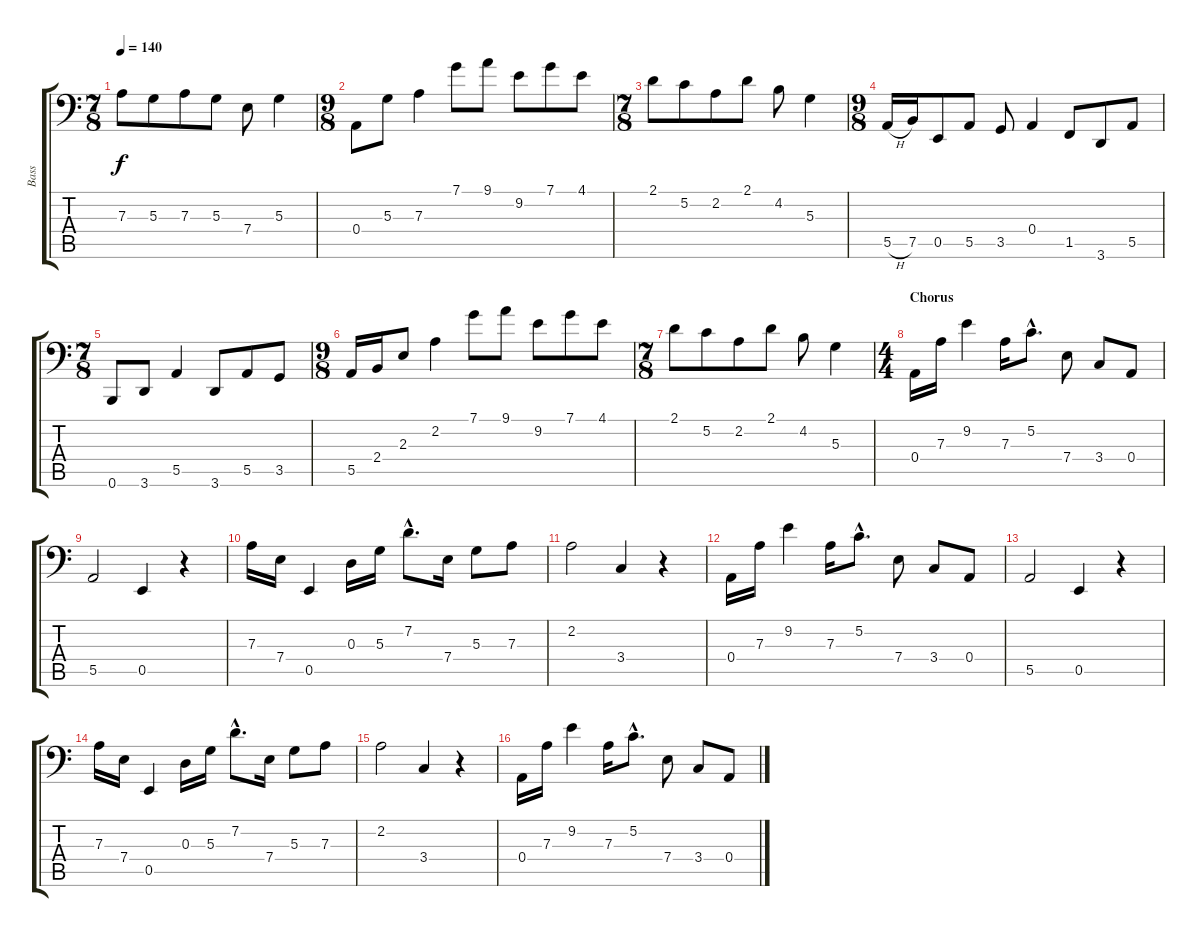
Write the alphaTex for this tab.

\track ("Bass" "Bass") {instrument electricbassfinger}
\staff {score tabs}
\tuning (C3 G2 D2 A1 E1 B0) {hide}
\ts (7 8)
\tempo 140
\clef f4
\ks c
7.3.8{dy f} 5.3.8 7.3.8 5.3.8 7.4.8 5.3.4 |
\ts (9 8)
0.4.8 5.3.8 7.3.4 7.1.8 9.1.8 9.2.8 7.1.8 4.1.8 |
\ts (7 8)
2.1.8 5.2.8 2.2.8 2.1.8 4.2.8 5.3.4 |
\ts (9 8)
5.5{h}.16 7.5.16 0.5.8 5.5.8 3.5.8 0.4.4 1.5.8 3.6.8 5.5.8 |
\ts (7 8)
0.6.8 3.6.8 5.5.4 3.6.8 5.5.8 3.5.8 |
\ts (9 8)
5.5.16 2.4.16 2.3.8 2.2.4 7.1.8 9.1.8 9.2.8 7.1.8 4.1.8 |
\ts (7 8)
2.1.8 5.2.8 2.2.8 2.1.8 4.2.8 5.3.4 |
\ts (4 4)
\section ("" "Chorus")
0.4.16 7.3.16 9.2.4 7.3.16 5.2{hac}.8{d} 7.4.8 3.4.8 0.4.8 |
5.5.2 0.5.4 r.4 |
7.3.16 7.4.16 0.5.4 0.3.16 5.3.16 7.2{hac}.8{d} 7.4.16 5.3.8 7.3.8 |
2.2.2 3.4.4 r.4 |
0.4.16 7.3.16 9.2.4 7.3.16 5.2{hac}.8{d} 7.4.8 3.4.8 0.4.8 |
5.5.2 0.5.4 r.4 |
7.3.16 7.4.16 0.5.4 0.3.16 5.3.16 7.2{hac}.8{d} 7.4.16 5.3.8 7.3.8 |
2.2.2 3.4.4 r.4 |
0.4.16 7.3.16 9.2.4 7.3.16 5.2{hac}.8{d} 7.4.8 3.4.8 0.4.8
